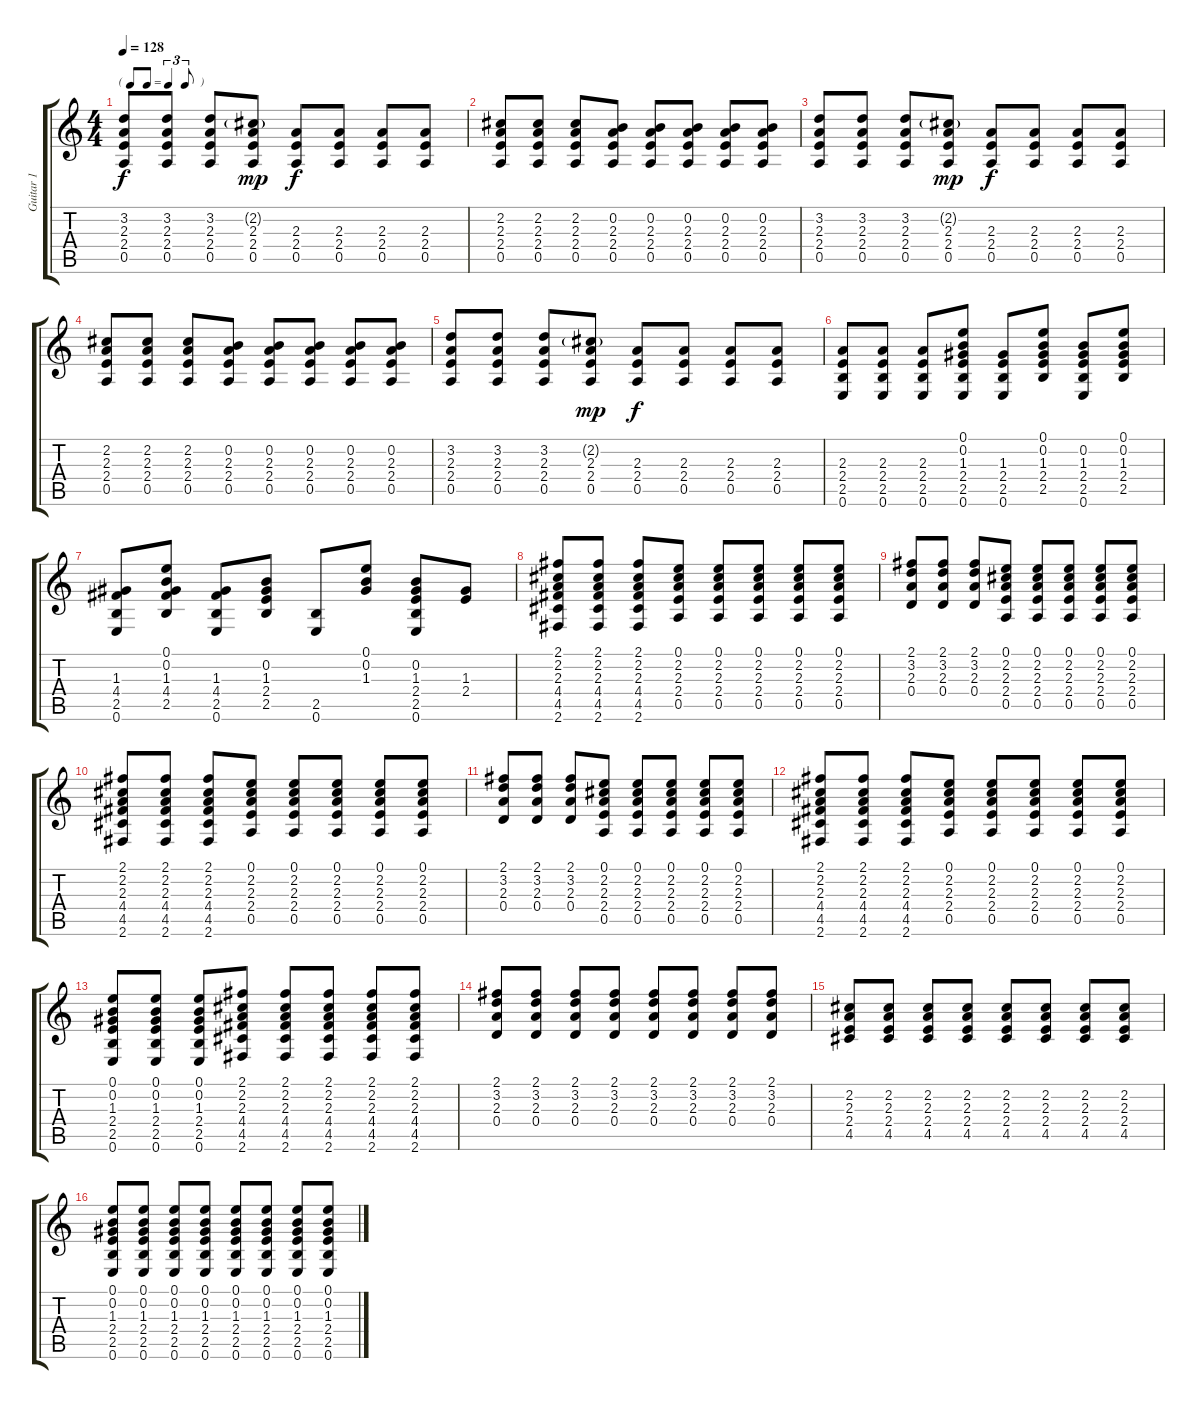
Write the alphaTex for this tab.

\track ("Guitar 1" "Guitar 1") {instrument acousticguitarsteel}
\staff {score tabs}
\tuning (E4 B3 G3 D3 A2 E2) {hide}
\ts (4 4)
\tf triplet8th
\tempo 128
\clef g2
\ks c
(3.2 2.3 2.4 0.5).8{dy f} (3.2 2.3 2.4 0.5).8 (3.2 2.3 2.4 0.5).8 (2.2{g} 2.3 2.4 0.5).8{dy mp} (2.3 2.4 0.5).8{dy f} (2.3 2.4 0.5).8 (2.3 2.4 0.5).8 (2.3 2.4 0.5).8 |
(2.2 2.3 2.4 0.5).8 (2.2 2.3 2.4 0.5).8 (2.2 2.3 2.4 0.5).8 (0.2 2.3 2.4 0.5).8 (0.2 2.3 2.4 0.5).8 (0.2 2.3 2.4 0.5).8 (0.2 2.3 2.4 0.5).8 (0.2 2.3 2.4 0.5).8 |
(3.2 2.3 2.4 0.5).8 (3.2 2.3 2.4 0.5).8 (3.2 2.3 2.4 0.5).8 (2.2{g} 2.3 2.4 0.5).8{dy mp} (2.3 2.4 0.5).8{dy f} (2.3 2.4 0.5).8 (2.3 2.4 0.5).8 (2.3 2.4 0.5).8 |
(2.2 2.3 2.4 0.5).8 (2.2 2.3 2.4 0.5).8 (2.2 2.3 2.4 0.5).8 (0.2 2.3 2.4 0.5).8 (0.2 2.3 2.4 0.5).8 (0.2 2.3 2.4 0.5).8 (0.2 2.3 2.4 0.5).8 (0.2 2.3 2.4 0.5).8 |
(3.2 2.3 2.4 0.5).8 (3.2 2.3 2.4 0.5).8 (3.2 2.3 2.4 0.5).8 (2.2{g} 2.3 2.4 0.5).8{dy mp} (2.3 2.4 0.5).8{dy f} (2.3 2.4 0.5).8 (2.3 2.4 0.5).8 (2.3 2.4 0.5).8 |
(2.3 2.4 2.5 0.6).8 (2.3 2.4 2.5 0.6).8 (2.3 2.4 2.5 0.6).8 (0.1 0.2 1.3 2.4 2.5 0.6).8 (1.3 2.4 2.5 0.6).8 (0.1 0.2 1.3 2.4 2.5).8 (0.2 1.3 2.4 2.5 0.6).8 (0.1 0.2 1.3 2.4 2.5).8 |
(1.3 4.4 2.5 0.6).8 (0.1 0.2 1.3 4.4 2.5).8 (1.3 4.4 2.5 0.6).8 (0.2 1.3 2.4 2.5).8 (2.5 0.6).8 (0.1 0.2 1.3).8 (0.2 1.3 2.4 2.5 0.6).8 (1.3 2.4).8 |
(2.1 2.2 2.3 4.4 4.5 2.6).8 (2.1 2.2 2.3 4.4 4.5 2.6).8 (2.1 2.2 2.3 4.4 4.5 2.6).8 (0.1 2.2 2.3 2.4 0.5).8 (0.1 2.2 2.3 2.4 0.5).8 (0.1 2.2 2.3 2.4 0.5).8 (0.1 2.2 2.3 2.4 0.5).8 (0.1 2.2 2.3 2.4 0.5).8 |
(2.1 3.2 2.3 0.4).8 (2.1 3.2 2.3 0.4).8 (2.1 3.2 2.3 0.4).8 (0.1 2.2 2.3 2.4 0.5).8 (0.1 2.2 2.3 2.4 0.5).8 (0.1 2.2 2.3 2.4 0.5).8 (0.1 2.2 2.3 2.4 0.5).8 (0.1 2.2 2.3 2.4 0.5).8 |
(2.1 2.2 2.3 4.4 4.5 2.6).8 (2.1 2.2 2.3 4.4 4.5 2.6).8 (2.1 2.2 2.3 4.4 4.5 2.6).8 (0.1 2.2 2.3 2.4 0.5).8 (0.1 2.2 2.3 2.4 0.5).8 (0.1 2.2 2.3 2.4 0.5).8 (0.1 2.2 2.3 2.4 0.5).8 (0.1 2.2 2.3 2.4 0.5).8 |
(2.1 3.2 2.3 0.4).8 (2.1 3.2 2.3 0.4).8 (2.1 3.2 2.3 0.4).8 (0.1 2.2 2.3 2.4 0.5).8 (0.1 2.2 2.3 2.4 0.5).8 (0.1 2.2 2.3 2.4 0.5).8 (0.1 2.2 2.3 2.4 0.5).8 (0.1 2.2 2.3 2.4 0.5).8 |
(2.1 2.2 2.3 4.4 4.5 2.6).8 (2.1 2.2 2.3 4.4 4.5 2.6).8 (2.1 2.2 2.3 4.4 4.5 2.6).8 (0.1 2.2 2.3 2.4 0.5).8 (0.1 2.2 2.3 2.4 0.5).8 (0.1 2.2 2.3 2.4 0.5).8 (0.1 2.2 2.3 2.4 0.5).8 (0.1 2.2 2.3 2.4 0.5).8 |
(0.1 0.2 1.3 2.4 2.5 0.6).8 (0.1 0.2 1.3 2.4 2.5 0.6).8 (0.1 0.2 1.3 2.4 2.5 0.6).8 (2.1 2.2 2.3 4.4 4.5 2.6).8 (2.1 2.2 2.3 4.4 4.5 2.6).8 (2.1 2.2 2.3 4.4 4.5 2.6).8 (2.1 2.2 2.3 4.4 4.5 2.6).8 (2.1 2.2 2.3 4.4 4.5 2.6).8 |
(2.1 3.2 2.3 0.4).8 (2.1 3.2 2.3 0.4).8 (2.1 3.2 2.3 0.4).8 (2.1 3.2 2.3 0.4).8 (2.1 3.2 2.3 0.4).8 (2.1 3.2 2.3 0.4).8 (2.1 3.2 2.3 0.4).8 (2.1 3.2 2.3 0.4).8 |
(2.2 2.3 2.4 4.5).8 (2.2 2.3 2.4 4.5).8 (2.2 2.3 2.4 4.5).8 (2.2 2.3 2.4 4.5).8 (2.2 2.3 2.4 4.5).8 (2.2 2.3 2.4 4.5).8 (2.2 2.3 2.4 4.5).8 (2.2 2.3 2.4 4.5).8 |
(0.1 0.2 1.3 2.4 2.5 0.6).8 (0.1 0.2 1.3 2.4 2.5 0.6).8 (0.1 0.2 1.3 2.4 2.5 0.6).8 (0.1 0.2 1.3 2.4 2.5 0.6).8 (0.1 0.2 1.3 2.4 2.5 0.6).8 (0.1 0.2 1.3 2.4 2.5 0.6).8 (0.1 0.2 1.3 2.4 2.5 0.6).8 (0.1 0.2 1.3 2.4 2.5 0.6).8
